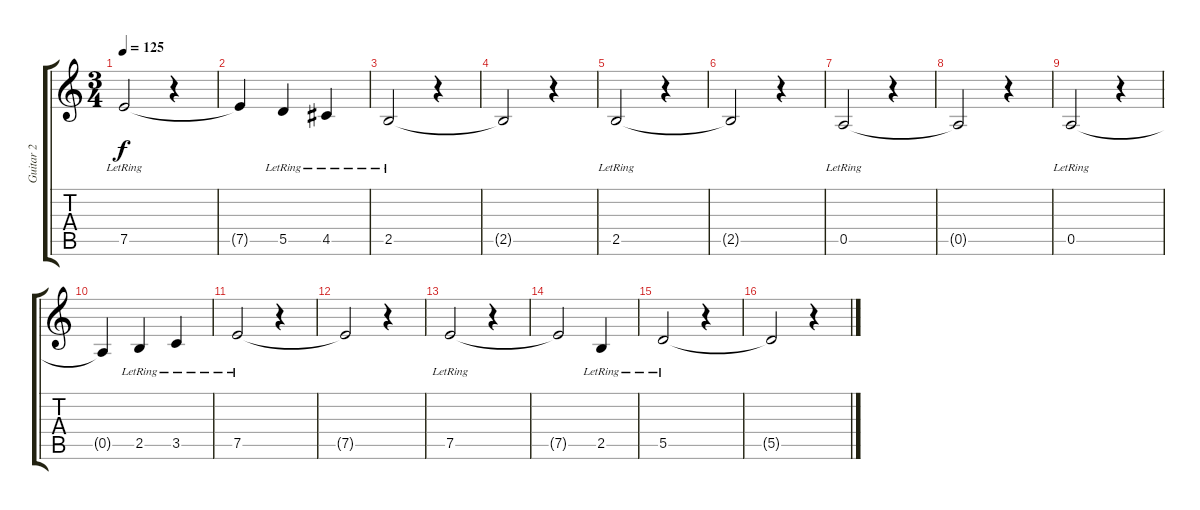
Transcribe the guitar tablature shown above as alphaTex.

\track ("Guitar 2" "Guitar 2") {instrument acousticguitarnylon}
\staff {score tabs}
\tuning (E4 B3 G3 D3 A2 E2) {hide}
\ts (3 4)
\tempo 125
\clef g2
\ks c
7.5{lr}.2{dy f} r.4 |
7.5{t}.4 5.5{lr}.4 4.5{lr}.4 |
2.5{lr}.2 r.4 |
2.5{t}.2 r.4 |
2.5{lr}.2 r.4 |
2.5{t}.2 r.4 |
0.5{lr}.2 r.4 |
0.5{t}.2 r.4 |
0.5{lr}.2 r.4 |
0.5{t}.4 2.5{lr}.4 3.5{lr}.4 |
7.5{lr}.2 r.4 |
7.5{t}.2 r.4 |
7.5{lr}.2 r.4 |
7.5{t}.2 2.5{lr}.4 |
5.5{lr}.2 r.4 |
5.5{t}.2 r.4
